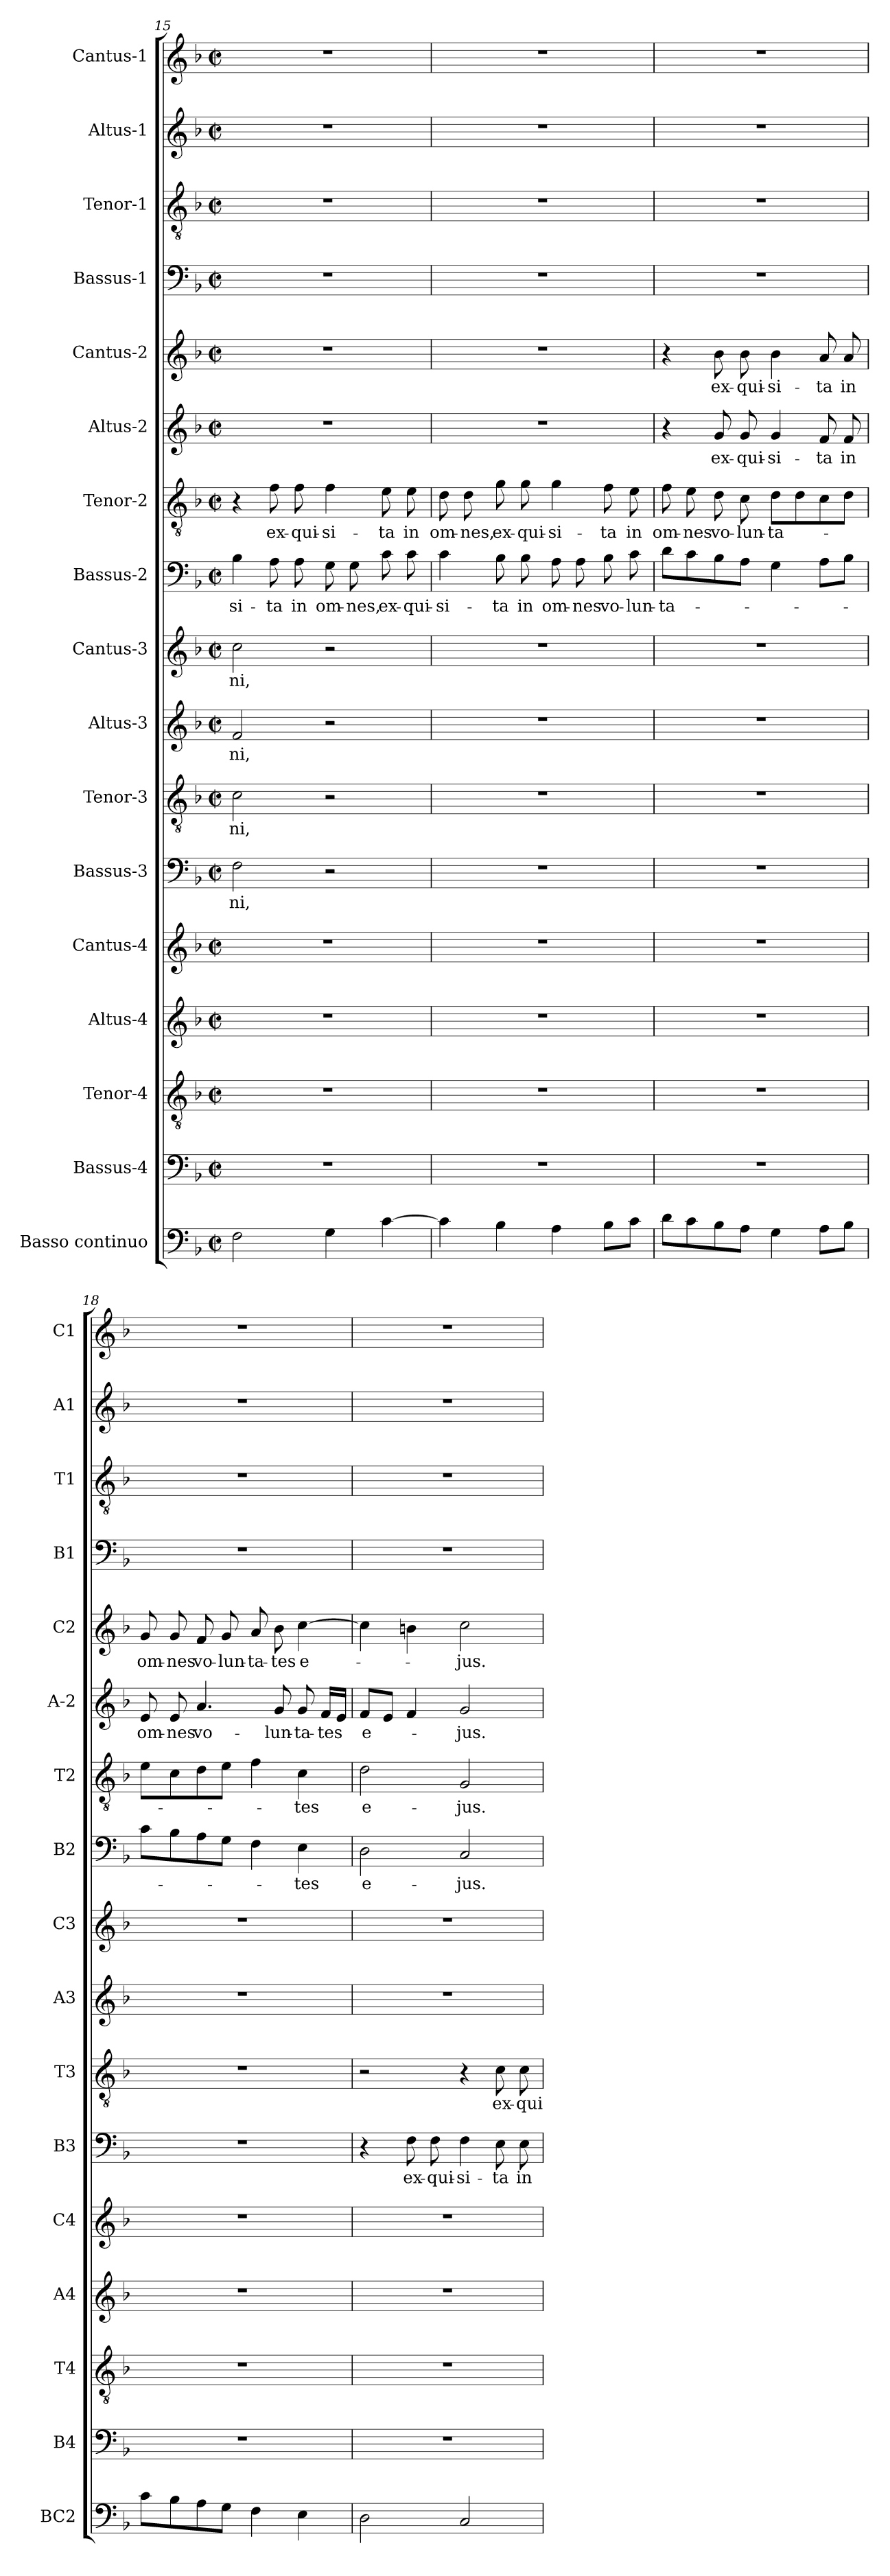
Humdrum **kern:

**kern	**kern	**kern	**kern	**kern	**kern	**text	**kern	**text	**kern	**text	**kern	**text	**kern	**text	**kern	**text	**kern	**text	**kern	**text	**kern	**kern	**kern	**kern
*part17	*part16	*part15	*part14	*part13	*part12	*part12	*part11	*part11	*part10	*part10	*part9	*part9	*part8	*part8	*part7	*part7	*part6	*part6	*part5	*part5	*part4	*part3	*part2	*part1
*staff17	*staff16	*staff15	*staff14	*staff13	*staff12	*staff12	*staff11	*staff11	*staff10	*staff10	*staff9	*staff9	*staff8	*staff8	*staff7	*staff7	*staff6	*staff6	*staff5	*staff5	*staff4	*staff3	*staff2	*staff1
*I"Basso continuo	*I"Bassus-4	*I"Tenor-4	*I"Altus-4	*I"Cantus-4	*I"Bassus-3	*	*I"Tenor-3	*	*I"Altus-3	*	*I"Cantus-3	*	*I"Bassus-2	*	*I"Tenor-2	*	*I"Altus-2	*	*I"Cantus-2	*	*I"Bassus-1	*I"Tenor-1	*I"Altus-1	*I"Cantus-1
*I'BC2	*I'B4	*I'T4	*I'A4	*I'C4	*I'B3	*	*I'T3	*	*I'A3	*	*I'C3	*	*I'B2	*	*I'T2	*	*I'A-2	*	*I'C2	*	*I'B1	*I'T1	*I'A1	*I'C1
*clefF4	*clefF4	*clefGv2	*clefG2	*clefG2	*clefF4	*	*clefGv2	*	*clefG2	*	*clefG2	*	*clefF4	*	*clefGv2	*	*clefG2	*	*clefG2	*	*clefF4	*clefGv2	*clefG2	*clefG2
*k[b-]	*k[b-]	*k[b-]	*k[b-]	*k[b-]	*k[b-]	*	*k[b-]	*	*k[b-]	*	*k[b-]	*	*k[b-]	*	*k[b-]	*	*k[b-]	*	*k[b-]	*	*k[b-]	*k[b-]	*k[b-]	*k[b-]
*F:	*F:	*F:	*F:	*F:	*F:	*	*F:	*	*F:	*	*F:	*	*F:	*	*F:	*	*F:	*	*F:	*	*F:	*F:	*F:	*F:
*M2/2	*M2/2	*M2/2	*M2/2	*M2/2	*M2/2	*	*M2/2	*	*M2/2	*	*M2/2	*	*M2/2	*	*M2/2	*	*M2/2	*	*M2/2	*	*M2/2	*M2/2	*M2/2	*M2/2
*met(c|)	*met(c|)	*met(c|)	*met(c|)	*met(c|)	*met(c|)	*	*met(c|)	*	*met(c|)	*	*met(c|)	*	*met(c|)	*	*met(c|)	*	*met(c|)	*	*met(c|)	*	*met(c|)	*met(c|)	*met(c|)	*met(c|)
=15	=15	=15	=15	=15	=15	=15	=15	=15	=15	=15	=15	=15	=15	=15	=15	=15	=15	=15	=15	=15	=15	=15	=15	=15
!	!	!	!	!	!	!LO:LY:b	!	!LO:LY:b	!	!LO:LY:b	!	!LO:LY:b	!	!LO:LY:b	!	!	!	!	!	!	!	!	!	!
2F\	1r	1r	1r	1r	2F\	-ni,	2c\	-ni,	2f/	-ni,	2cc\	-ni,	4B-\	-si-	4r	.	1r	.	1r	.	1r	1r	1r	1r
!	!	!	!	!	!	!	!	!	!	!	!	!	!	!LO:LY:b	!	!LO:LY:b	!	!	!	!	!	!	!	!
.	.	.	.	.	.	.	.	.	.	.	.	.	8A\	-ta	8f\	ex-	.	.	.	.	.	.	.	.
!	!	!	!	!	!	!	!	!	!	!	!	!	!	!LO:LY:b	!	!LO:LY:b	!	!	!	!	!	!	!	!
.	.	.	.	.	.	.	.	.	.	.	.	.	8A\	in	8f\	-qui-	.	.	.	.	.	.	.	.
!	!	!	!	!	!	!	!	!	!	!	!	!	!	!LO:LY:b	!	!LO:LY:b	!	!	!	!	!	!	!	!
4G\	.	.	.	.	2r	.	2r	.	2r	.	2r	.	8G\	om-	4f\	-si-	.	.	.	.	.	.	.	.
!	!	!	!	!	!	!	!	!	!	!	!	!	!	!LO:LY:b	!	!	!	!	!	!	!	!	!	!
.	.	.	.	.	.	.	.	.	.	.	.	.	8G\	-nes,	.	.	.	.	.	.	.	.	.	.
!	!	!	!	!	!	!	!	!	!	!	!	!	!	!LO:LY:b	!	!LO:LY:b	!	!	!	!	!	!	!	!
[4c\	.	.	.	.	.	.	.	.	.	.	.	.	8c\	ex-	8e\	-ta	.	.	.	.	.	.	.	.
!	!	!	!	!	!	!	!	!	!	!	!	!	!	!LO:LY:b	!	!LO:LY:b	!	!	!	!	!	!	!	!
.	.	.	.	.	.	.	.	.	.	.	.	.	8c\	-qui-	8e\	in	.	.	.	.	.	.	.	.
=16	=16	=16	=16	=16	=16	=16	=16	=16	=16	=16	=16	=16	=16	=16	=16	=16	=16	=16	=16	=16	=16	=16	=16	=16
!	!	!	!	!	!	!	!	!	!	!	!	!	!	!LO:LY:b	!	!LO:LY:b	!	!	!	!	!	!	!	!
4c\]	1r	1r	1r	1r	1r	.	1r	.	1r	.	1r	.	4c\	-si-	8d\	om-	1r	.	1r	.	1r	1r	1r	1r
!	!	!	!	!	!	!	!	!	!	!	!	!	!	!	!	!LO:LY:b	!	!	!	!	!	!	!	!
.	.	.	.	.	.	.	.	.	.	.	.	.	.	.	8d\	-nes,	.	.	.	.	.	.	.	.
!	!	!	!	!	!	!	!	!	!	!	!	!	!	!LO:LY:b	!	!LO:LY:b	!	!	!	!	!	!	!	!
4B-\	.	.	.	.	.	.	.	.	.	.	.	.	8B-\	-ta	8g\	ex-	.	.	.	.	.	.	.	.
!	!	!	!	!	!	!	!	!	!	!	!	!	!	!LO:LY:b	!	!LO:LY:b	!	!	!	!	!	!	!	!
.	.	.	.	.	.	.	.	.	.	.	.	.	8B-\	in	8g\	-qui-	.	.	.	.	.	.	.	.
!	!	!	!	!	!	!	!	!	!	!	!	!	!	!LO:LY:b	!	!LO:LY:b	!	!	!	!	!	!	!	!
4A\	.	.	.	.	.	.	.	.	.	.	.	.	8A\	om-	4g\	-si-	.	.	.	.	.	.	.	.
!	!	!	!	!	!	!	!	!	!	!	!	!	!	!LO:LY:b	!	!	!	!	!	!	!	!	!	!
.	.	.	.	.	.	.	.	.	.	.	.	.	8A\	-nes	.	.	.	.	.	.	.	.	.	.
!	!	!	!	!	!	!	!	!	!	!	!	!	!	!LO:LY:b	!	!LO:LY:b	!	!	!	!	!	!	!	!
8B-\L	.	.	.	.	.	.	.	.	.	.	.	.	8B-\	vo-	8f\	-ta	.	.	.	.	.	.	.	.
!	!	!	!	!	!	!	!	!	!	!	!	!	!	!LO:LY:b	!	!LO:LY:b	!	!	!	!	!	!	!	!
8c\J	.	.	.	.	.	.	.	.	.	.	.	.	8c\	-lun-	8e\	in	.	.	.	.	.	.	.	.
=17	=17	=17	=17	=17	=17	=17	=17	=17	=17	=17	=17	=17	=17	=17	=17	=17	=17	=17	=17	=17	=17	=17	=17	=17
!	!	!	!	!	!	!	!	!	!	!	!	!	!	!LO:LY:b	!	!LO:LY:b	!	!	!	!	!	!	!	!
8d\L	1r	1r	1r	1r	1r	.	1r	.	1r	.	1r	.	8d\L	-ta-	8f\	om-	4r	.	4r	.	1r	1r	1r	1r
!	!	!	!	!	!	!	!	!	!	!	!	!	!	!	!	!LO:LY:b	!	!	!	!	!	!	!	!
8c\	.	.	.	.	.	.	.	.	.	.	.	.	8c\	.	8e\	-nes	.	.	.	.	.	.	.	.
!	!	!	!	!	!	!	!	!	!	!	!	!	!	!	!	!LO:LY:b	!	!LO:LY:b	!	!LO:LY:b	!	!	!	!
8B-\	.	.	.	.	.	.	.	.	.	.	.	.	8B-\	.	8d\	vo-	8g/	ex-	8b-\	ex-	.	.	.	.
!	!	!	!	!	!	!	!	!	!	!	!	!	!	!	!	!LO:LY:b	!	!LO:LY:b	!	!LO:LY:b	!	!	!	!
8A\J	.	.	.	.	.	.	.	.	.	.	.	.	8A\J	.	8c\	-lun-	8g/	-qui-	8b-\	-qui-	.	.	.	.
!	!	!	!	!	!	!	!	!	!	!	!	!	!	!	!	!LO:LY:b	!	!LO:LY:b	!	!LO:LY:b	!	!	!	!
4G\	.	.	.	.	.	.	.	.	.	.	.	.	4G\	.	8d\L	-ta-	4g/	-si-	4b-\	-si-	.	.	.	.
.	.	.	.	.	.	.	.	.	.	.	.	.	.	.	8d\	.	.	.	.	.	.	.	.	.
!	!	!	!	!	!	!	!	!	!	!	!	!	!	!	!	!	!	!LO:LY:b	!	!LO:LY:b	!	!	!	!
8A\L	.	.	.	.	.	.	.	.	.	.	.	.	8A\L	.	8c\	.	8f/	-ta	8a/	-ta	.	.	.	.
!	!	!	!	!	!	!	!	!	!	!	!	!	!	!	!	!	!	!LO:LY:b	!	!LO:LY:b	!	!	!	!
8B-\J	.	.	.	.	.	.	.	.	.	.	.	.	8B-\J	.	8d\J	.	8f/	in	8a/	in	.	.	.	.
!!LO:PB:g=z
=18	=18	=18	=18	=18	=18	=18	=18	=18	=18	=18	=18	=18	=18	=18	=18	=18	=18	=18	=18	=18	=18	=18	=18	=18
!	!	!	!	!	!	!	!	!	!	!	!	!	!	!	!	!	!	!LO:LY:b	!	!LO:LY:b	!	!	!	!
8c\L	1r	1r	1r	1r	1r	.	1r	.	1r	.	1r	.	8c\L	.	8e\L	.	8e/	om-	8g/	om-	1r	1r	1r	1r
!	!	!	!	!	!	!	!	!	!	!	!	!	!	!	!	!	!	!LO:LY:b	!	!LO:LY:b	!	!	!	!
8B-\	.	.	.	.	.	.	.	.	.	.	.	.	8B-\	.	8c\	.	8e/	-nes	8g/	-nes	.	.	.	.
!	!	!	!	!	!	!	!	!	!	!	!	!	!	!	!	!	!	!LO:LY:b	!	!LO:LY:b	!	!	!	!
8A\	.	.	.	.	.	.	.	.	.	.	.	.	8A\	.	8d\	.	4.a/	vo-	8f/	vo-	.	.	.	.
!	!	!	!	!	!	!	!	!	!	!	!	!	!	!	!	!	!	!	!	!LO:LY:b	!	!	!	!
8G\J	.	.	.	.	.	.	.	.	.	.	.	.	8G\J	.	8e\J	.	.	.	8g/	-lun-	.	.	.	.
!	!	!	!	!	!	!	!	!	!	!	!	!	!	!	!	!	!	!	!	!LO:LY:b	!	!	!	!
4F\	.	.	.	.	.	.	.	.	.	.	.	.	4F\	.	4f\	.	.	.	8a/	-ta-	.	.	.	.
!	!	!	!	!	!	!	!	!	!	!	!	!	!	!	!	!	!	!LO:LY:b	!	!LO:LY:b	!	!	!	!
.	.	.	.	.	.	.	.	.	.	.	.	.	.	.	.	.	8g/	-lun-	8b-\	-tes	.	.	.	.
!	!	!	!	!	!	!	!	!	!	!	!	!	!	!LO:LY:b	!	!LO:LY:b	!	!LO:LY:b	!	!LO:LY:b	!	!	!	!
4E\	.	.	.	.	.	.	.	.	.	.	.	.	4E\	-tes	4c\	-tes	8g/	-ta-	[4cc\	e-	.	.	.	.
!	!	!	!	!	!	!	!	!	!	!	!	!	!	!	!	!	!	!LO:LY:b	!	!	!	!	!	!
.	.	.	.	.	.	.	.	.	.	.	.	.	.	.	.	.	16f/LL	-tes	.	.	.	.	.	.
.	.	.	.	.	.	.	.	.	.	.	.	.	.	.	.	.	16e/JJ	.	.	.	.	.	.	.
=19	=19	=19	=19	=19	=19	=19	=19	=19	=19	=19	=19	=19	=19	=19	=19	=19	=19	=19	=19	=19	=19	=19	=19	=19
!	!	!	!	!	!	!	!	!	!	!	!	!	!	!LO:LY:b	!	!LO:LY:b	!	!LO:LY:b	!	!	!	!	!	!
2D\	1r	1r	1r	1r	4r	.	2r	.	1r	.	1r	.	2D\	e-	2d\	e-	8f/L	e-	4cc\]	.	1r	1r	1r	1r
.	.	.	.	.	.	.	.	.	.	.	.	.	.	.	.	.	8e/J	.	.	.	.	.	.	.
!	!	!	!	!	!	!LO:LY:b	!	!	!	!	!	!	!	!	!	!	!	!	!	!	!	!	!	!
.	.	.	.	.	8F\	ex-	.	.	.	.	.	.	.	.	.	.	4f/	.	4bn\	.	.	.	.	.
!	!	!	!	!	!	!LO:LY:b	!	!	!	!	!	!	!	!	!	!	!	!	!	!	!	!	!	!
.	.	.	.	.	8F\	-qui-	.	.	.	.	.	.	.	.	.	.	.	.	.	.	.	.	.	.
!	!	!	!	!	!	!LO:LY:b	!	!	!	!	!	!	!	!LO:LY:b	!	!LO:LY:b	!	!LO:LY:b	!	!LO:LY:b	!	!	!	!
2C/	.	.	.	.	4F\	-si-	4r	.	.	.	.	.	2C/	-jus.	2G/	-jus.	2g/	-jus.	2cc\	-jus.	.	.	.	.
!	!	!	!	!	!	!LO:LY:b	!	!LO:LY:b	!	!	!	!	!	!	!	!	!	!	!	!	!	!	!	!
.	.	.	.	.	8E\	-ta	8c\	ex-	.	.	.	.	.	.	.	.	.	.	.	.	.	.	.	.
!	!	!	!	!	!	!LO:LY:b	!	!LO:LY:b	!	!	!	!	!	!	!	!	!	!	!	!	!	!	!	!
.	.	.	.	.	8E\	in	8c\	-qui-	.	.	.	.	.	.	.	.	.	.	.	.	.	.	.	.
=	=	=	=	=	=	=	=	=	=	=	=	=	=	=	=	=	=	=	=	=	=	=	=	=
*-	*-	*-	*-	*-	*-	*-	*-	*-	*-	*-	*-	*-	*-	*-	*-	*-	*-	*-	*-	*-	*-	*-	*-	*-
